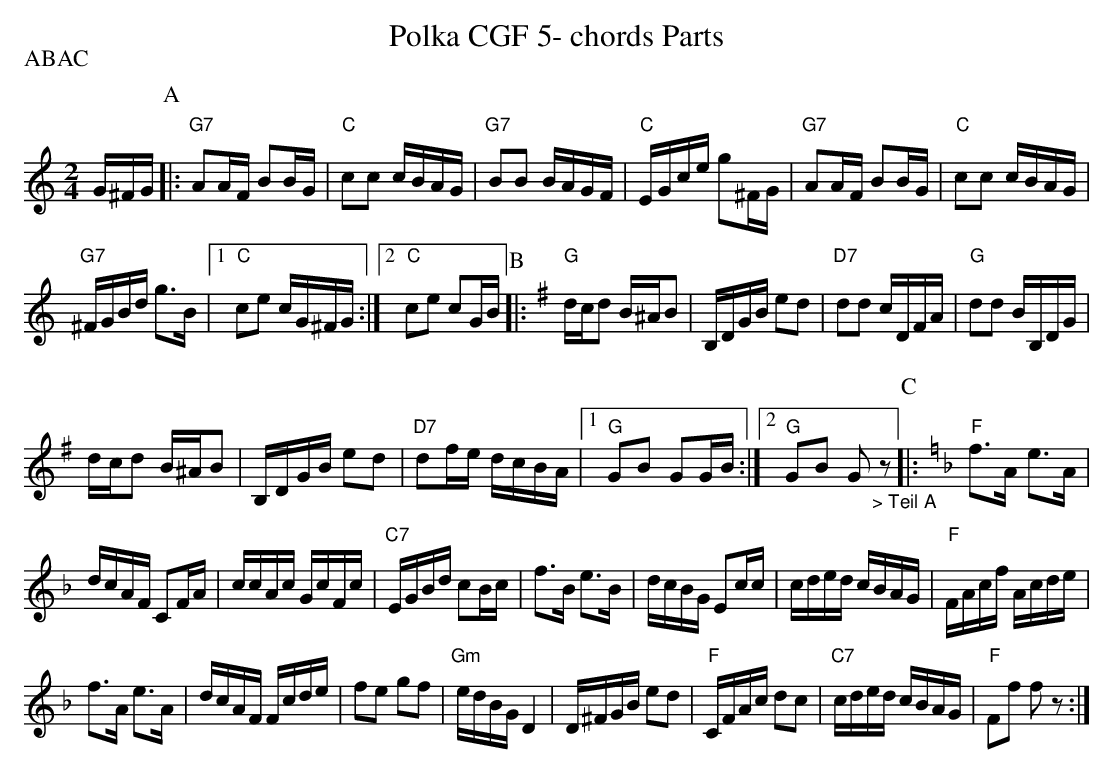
X:1
T:Polka CGF 5- chords Parts
P:ABAC
M:2/4
L:1/16
K:Cmaj%%MIDI gchordon
G^FG[P:A] |: "G7"A2AF B2BG | "C"c2c2 cBAG | "G7"B2B2 BAGF |"C"EGce g2^FG | "G7"A2AF B2BG | "C"c2c2 cBAG |
"G7"^FGBd g3B |1 "C"c2e2 cG^FG :|2 "C"c2e2 c2GB [P:B] |: [K:Gmaj] "G"dcd2 B^AB2 | B,DGB e2d2 | "D7"d2d2 cDFA | "G"d2d2 BB,DG |
dcd2 B^AB2 | B,DGB e2d2 | "D7"d2fe dcBA |1 "G"G2B2 G2GB :|2 "G"G2B2 G2"_> Teil A"z2 [P:C] |: [K:Fmaj] "F"f3A e3A |
dcAF C2FA | ccAc GcFc | "C7"EGBd c2Bc | f3B e3B | dcBG E2cc | cded cBAG | "F"FAcf Acde |
f3A e3A | dcAF Fcde | f2e2 g2f2 | "Gm"edBG D4 | D^FGB e2d2 | "F"CFAc d2c2 | "C7"cded cBAG | "F"F2f2 f2z2 :|
